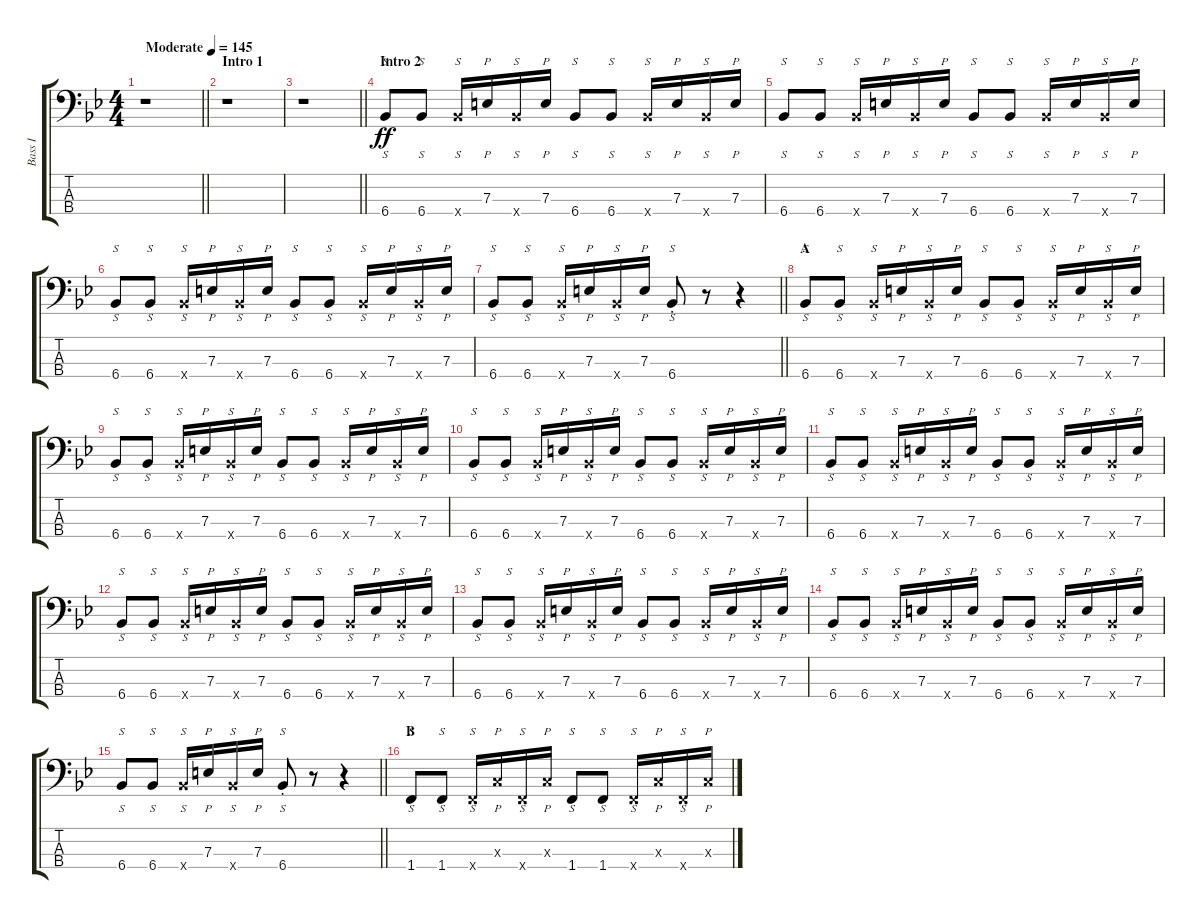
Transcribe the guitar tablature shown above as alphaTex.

\track ("Bass I" "Bass I") {instrument slapbass1}
\staff {score tabs}
\tuning (G2 D2 A1 E1) {hide}
\ts (4 4)
\tempo (145 "Moderate")
\clef f4
\barLineRight lightlight
\ks bb
r.1{dy ff instrument slapbass1} |
\section ("" "Intro 1")
r.1 |
\barLineRight lightlight
r.1 |
\section ("" "Intro 2")
6.4.8{s} 6.4.8{s} 6.4{x}.16{s} 7.3.16{p} 6.4{x}.16{s} 7.3.16{p} 6.4.8{s} 6.4.8{s} 6.4{x}.16{s} 7.3.16{p} 6.4{x}.16{s} 7.3.16{p} |
6.4.8{s} 6.4.8{s} 6.4{x}.16{s} 7.3.16{p} 6.4{x}.16{s} 7.3.16{p} 6.4.8{s} 6.4.8{s} 6.4{x}.16{s} 7.3.16{p} 6.4{x}.16{s} 7.3.16{p} |
6.4.8{s} 6.4.8{s} 6.4{x}.16{s} 7.3.16{p} 6.4{x}.16{s} 7.3.16{p} 6.4.8{s} 6.4.8{s} 6.4{x}.16{s} 7.3.16{p} 6.4{x}.16{s} 7.3.16{p} |
\barLineRight lightlight
6.4.8{s} 6.4.8{s} 6.4{x}.16{s} 7.3.16{p} 6.4{x}.16{s} 7.3.16{p} 6.4{st}.8{s} r.8 r.4 |
\section ("" "A")
6.4.8{s} 6.4.8{s} 6.4{x}.16{s} 7.3.16{p} 6.4{x}.16{s} 7.3.16{p} 6.4.8{s} 6.4.8{s} 6.4{x}.16{s} 7.3.16{p} 6.4{x}.16{s} 7.3.16{p} |
6.4.8{s} 6.4.8{s} 6.4{x}.16{s} 7.3.16{p} 6.4{x}.16{s} 7.3.16{p} 6.4.8{s} 6.4.8{s} 6.4{x}.16{s} 7.3.16{p} 6.4{x}.16{s} 7.3.16{p} |
6.4.8{s} 6.4.8{s} 6.4{x}.16{s} 7.3.16{p} 6.4{x}.16{s} 7.3.16{p} 6.4.8{s} 6.4.8{s} 6.4{x}.16{s} 7.3.16{p} 6.4{x}.16{s} 7.3.16{p} |
6.4.8{s} 6.4.8{s} 6.4{x}.16{s} 7.3.16{p} 6.4{x}.16{s} 7.3.16{p} 6.4.8{s} 6.4.8{s} 6.4{x}.16{s} 7.3.16{p} 6.4{x}.16{s} 7.3.16{p} |
6.4.8{s} 6.4.8{s} 6.4{x}.16{s} 7.3.16{p} 6.4{x}.16{s} 7.3.16{p} 6.4.8{s} 6.4.8{s} 6.4{x}.16{s} 7.3.16{p} 6.4{x}.16{s} 7.3.16{p} |
6.4.8{s} 6.4.8{s} 6.4{x}.16{s} 7.3.16{p} 6.4{x}.16{s} 7.3.16{p} 6.4.8{s} 6.4.8{s} 6.4{x}.16{s} 7.3.16{p} 6.4{x}.16{s} 7.3.16{p} |
6.4.8{s} 6.4.8{s} 6.4{x}.16{s} 7.3.16{p} 6.4{x}.16{s} 7.3.16{p} 6.4.8{s} 6.4.8{s} 6.4{x}.16{s} 7.3.16{p} 6.4{x}.16{s} 7.3.16{p} |
\barLineRight lightlight
6.4.8{s} 6.4.8{s} 6.4{x}.16{s} 7.3.16{p} 6.4{x}.16{s} 7.3.16{p} 6.4{st}.8{s} r.8 r.4 |
\section ("" "B")
1.4.8{s} 1.4.8{s} 1.4{x}.16{s} 3.3{x}.16{p} 1.4{x}.16{s} 3.3{x}.16{p} 1.4.8{s} 1.4.8{s} 1.4{x}.16{s} 3.3{x}.16{p} 1.4{x}.16{s} 3.3{x}.16{p}
